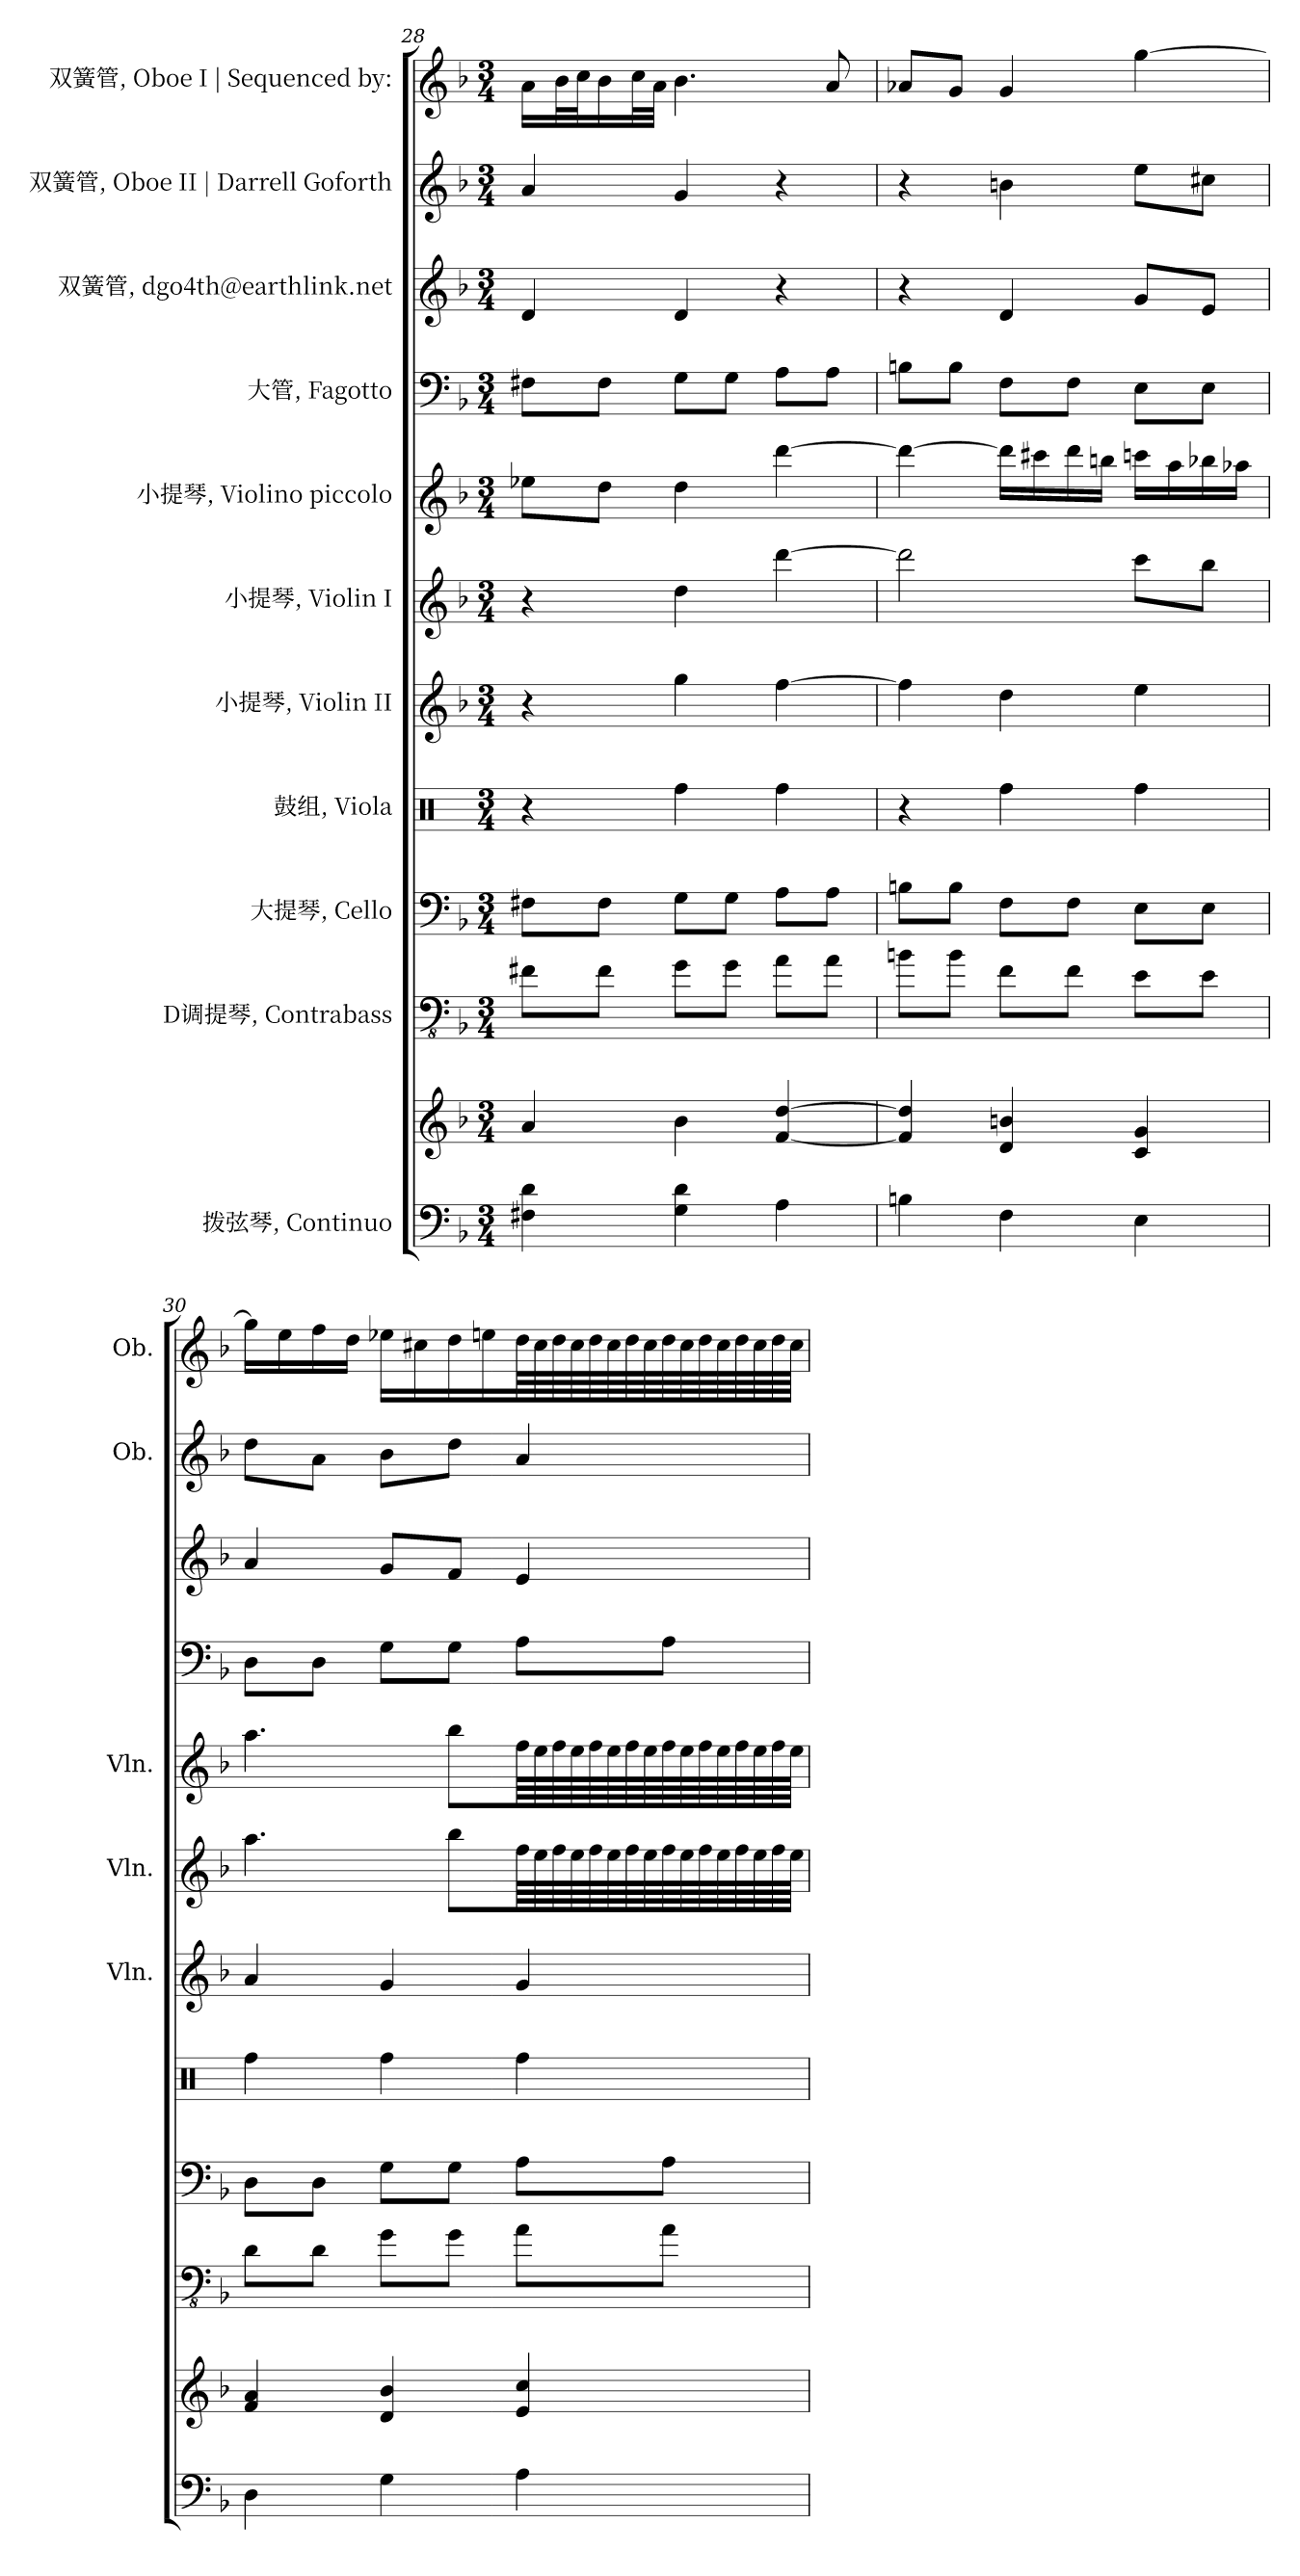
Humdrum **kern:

**kern	**kern	**kern	**kern	**kern	**kern	**kern	**kern	**kern	**kern	**kern	**kern
*part11	*part11	*part10	*part9	*part8	*part7	*part6	*part5	*part4	*part3	*part2	*part1
*staff12	*staff11	*staff10	*staff9	*staff8	*staff7	*staff6	*staff5	*staff4	*staff3	*staff2	*staff1
*I"拨弦琴, Continuo	*	*I"D调提琴, Contrabass	*I"大提琴, Cello	*I"鼓组, Viola	*I"小提琴, Violin II	*I"小提琴, Violin I	*I"小提琴, Violino piccolo	*I"大管, Fagotto	*I"双簧管, dgo4th@earthlink.net	*I"双簧管, Oboe II | Darrell Goforth	*I"双簧管, Oboe I | Sequenced by:
*	*	*	*	*	*I'Vln.	*I'Vln.	*I'Vln.	*	*	*I'Ob.	*I'Ob.
*clefF4	*clefG2	*clefFv4	*clefF4	*clefX	*clefG2	*clefG2	*clefG2	*clefF4	*clefG2	*clefG2	*clefG2
*	*	*ITrd7c12	*	*	*	*	*	*	*	*	*
*k[b-]	*k[b-]	*k[b-]	*k[b-]	*k[]	*k[b-]	*k[b-]	*k[b-]	*k[b-]	*k[b-]	*k[b-]	*k[b-]
*M3/4	*M3/4	*M3/4	*M3/4	*M3/4	*M3/4	*M3/4	*M3/4	*M3/4	*M3/4	*M3/4	*M3/4
=28	=28	=28	=28	=28	=28	=28	=28	=28	=28	=28	=28
4F#X\ 4d\	4a/	8FF#X\L	8F#X\L	4r	4r	4r	8ee-X\L	8F#X\L	4d/	4a/	16a\LL
.	.	.	.	.	.	.	.	.	.	.	32b-\L
.	.	.	.	.	.	.	.	.	.	.	32cc\J
.	.	8FF#\J	8F#\J	.	.	.	8dd\J	8F#\J	.	.	16b-\
.	.	.	.	.	.	.	.	.	.	.	32cc\L
.	.	.	.	.	.	.	.	.	.	.	32a\JJJ
4G\ 4d\	4b-\	8GG\L	8G\L	4Rff\	4gg\	4dd\	4dd\	8G\L	4d/	4g/	4.b-\
.	.	8GG\J	8G\J	.	.	.	.	8G\J	.	.	.
4A\	[4f/ [4dd/	8AA\L	8A\L	4Rff\	[4ff\	[4ddd\	[4ddd\	8A\L	4r	4r	.
.	.	8AA\J	8A\J	.	.	.	.	8A\J	.	.	8a/
!!LO:PB:g=z
=29	=29	=29	=29	=29	=29	=29	=29	=29	=29	=29	=29
4Bn\	4f/] 4dd/]	8BBn\L	8Bn\L	4r	4ff\]	2ddd\]	4ddd\_	8Bn\L	4r	4r	8a-X/L
.	.	8BB\J	8B\J	.	.	.	.	8B\J	.	.	8g/J
4F\	4d/ 4bn/	8FF\L	8F\L	4Rff\	4dd\	.	16ddd\LL]	8F\L	4d/	4bn\	4g/
.	.	.	.	.	.	.	16ccc#X\	.	.	.	.
.	.	8FF\J	8F\J	.	.	.	16ddd\	8F\J	.	.	.
.	.	.	.	.	.	.	16bbn\JJ	.	.	.	.
4E\	4c/ 4g/	8EE\L	8E\L	4Rff\	4ee\	8ccc\L	16cccn\LL	8E\L	8g/L	8ee\L	[4gg\
.	.	.	.	.	.	.	16aa\	.	.	.	.
.	.	8EE\J	8E\J	.	.	8bb-\J	16bb-X\	8E\J	8e/J	8cc#X\J	.
.	.	.	.	.	.	.	16aa-X\JJ	.	.	.	.
=30	=30	=30	=30	=30	=30	=30	=30	=30	=30	=30	=30
4D\	4f/ 4a/	8DD\L	8D\L	4Rff\	4a/	4.aa\	4.aa\	8D\L	4a/	8dd\L	16gg\LL]
.	.	.	.	.	.	.	.	.	.	.	16ee\
.	.	8DD\J	8D\J	.	.	.	.	8D\J	.	8a\J	16ff\
.	.	.	.	.	.	.	.	.	.	.	16dd\JJ
4G\	4d/ 4b-/	8GG\L	8G\L	4Rff\	4g/	.	.	8G\L	8g/L	8b-\L	16ee-X\LL
.	.	.	.	.	.	.	.	.	.	.	16cc#X\
.	.	8GG\J	8G\J	.	.	8bb-\L	8bb-\L	8G\J	8f/J	8dd\J	16dd\
.	.	.	.	.	.	.	.	.	.	.	16een\
4A\	4e/ 4cc/	8AA\L	8A\L	4Rff\	4g/	64ff\LLL	64ff\LLL	8A\L	4e/	4a/	64dd\LL
.	.	.	.	.	.	64ee\	64ee\	.	.	.	64cc#\
.	.	.	.	.	.	64ff\	64ff\	.	.	.	64dd\
.	.	.	.	.	.	64ee\	64ee\	.	.	.	64cc#\
.	.	.	.	.	.	64ff\	64ff\	.	.	.	64dd\
.	.	.	.	.	.	64ee\	64ee\	.	.	.	64cc#\
.	.	.	.	.	.	64ff\	64ff\	.	.	.	64dd\
.	.	.	.	.	.	64ee\	64ee\	.	.	.	64cc#\
.	.	8AA\J	8A\J	.	.	64ff\	64ff\	8A\J	.	.	64dd\
.	.	.	.	.	.	64ee\	64ee\	.	.	.	64cc#\
.	.	.	.	.	.	64ff\	64ff\	.	.	.	64dd\
.	.	.	.	.	.	64ee\	64ee\	.	.	.	64cc#\
.	.	.	.	.	.	64ff\	64ff\	.	.	.	64dd\
.	.	.	.	.	.	64ee\	64ee\	.	.	.	64cc#\
.	.	.	.	.	.	64ff\	64ff\	.	.	.	64dd\
.	.	.	.	.	.	64ee\JJJJ	64ee\JJJJ	.	.	.	64cc#\JJJJ
=	=	=	=	=	=	=	=	=	=	=	=
*-	*-	*-	*-	*-	*-	*-	*-	*-	*-	*-	*-
